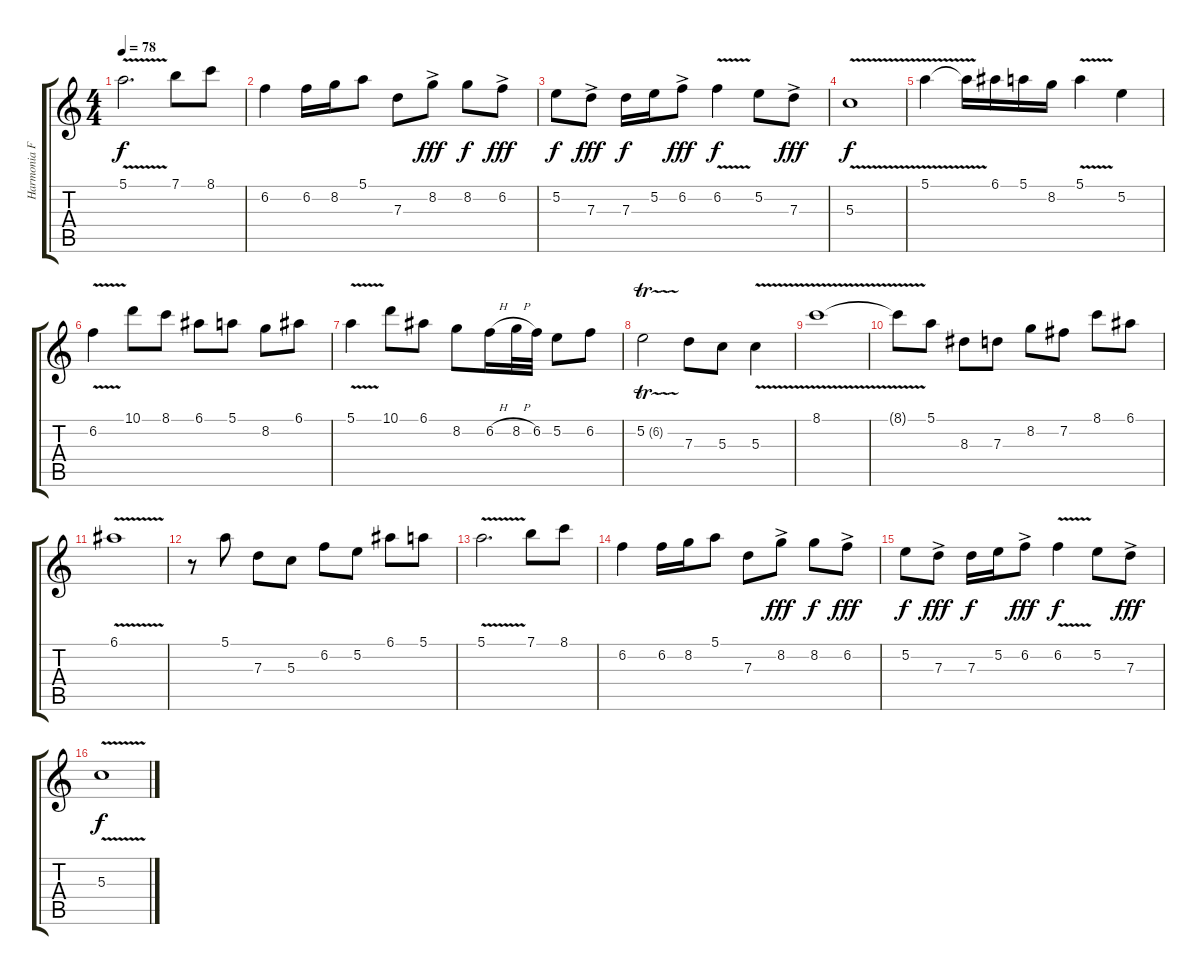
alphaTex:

\track ("Harmonia Final" "Harmonia F") {instrument distortionguitar}
\staff {score tabs}
\tuning (E4 B3 G3 D3 A2 E2) {hide}
\ts (4 4)
\tempo 78
\clef g2
\ks c
5.1{v}.2{d dy f} 7.1.8 8.1.8 |
6.2.4 6.2.16 8.2.16 5.1.8 7.3.8 8.2{ac}.8{dy fff} 8.2.8{dy f} 6.2{ac}.8{dy fff} |
5.2.8{dy f} 7.3{ac}.8{dy fff} 7.3.16{dy f} 5.2.16 6.2{ac}.8{dy fff} 6.2{v}.4{dy f} 5.2.8 7.3{ac}.8{dy fff} |
5.3{v}.1{dy f} |
5.1{v}.4{volume 2} 5.1{t}.16 6.1.16 5.1.16 8.2.16 5.1{v}.4 5.2.4 |
6.2{v}.4 10.1.8 8.1.8 6.1.8 5.1.8 8.2.8 6.1.8 |
5.1{v}.4 10.1.8 6.1.8 8.2.8 6.2{h}.16 8.2{h}.32 6.2.32 5.2.8 6.2.8 |
5.2{tr (6 32)}.2 7.3.8 5.3.8 5.3{v}.4 |
8.1{v}.1 |
8.1{t}.8 5.1.8 8.3.8 7.3.8 8.2.8 7.2.8 8.1.8 6.1.8 |
6.1{v}.1 |
r.8{volume 0} 5.1.8 7.3.8 5.3.8 6.2.8 5.2.8 6.1.8 5.1.8 |
5.1{v}.2{d} 7.1.8 8.1.8 |
6.2.4 6.2.16 8.2.16 5.1.8 7.3.8 8.2{ac}.8{dy fff} 8.2.8{dy f} 6.2{ac}.8{dy fff} |
5.2.8{dy f} 7.3{ac}.8{dy fff} 7.3.16{dy f} 5.2.16 6.2{ac}.8{dy fff} 6.2{v}.4{dy f} 5.2.8 7.3{ac}.8{dy fff} |
5.3{v}.1{dy f}
